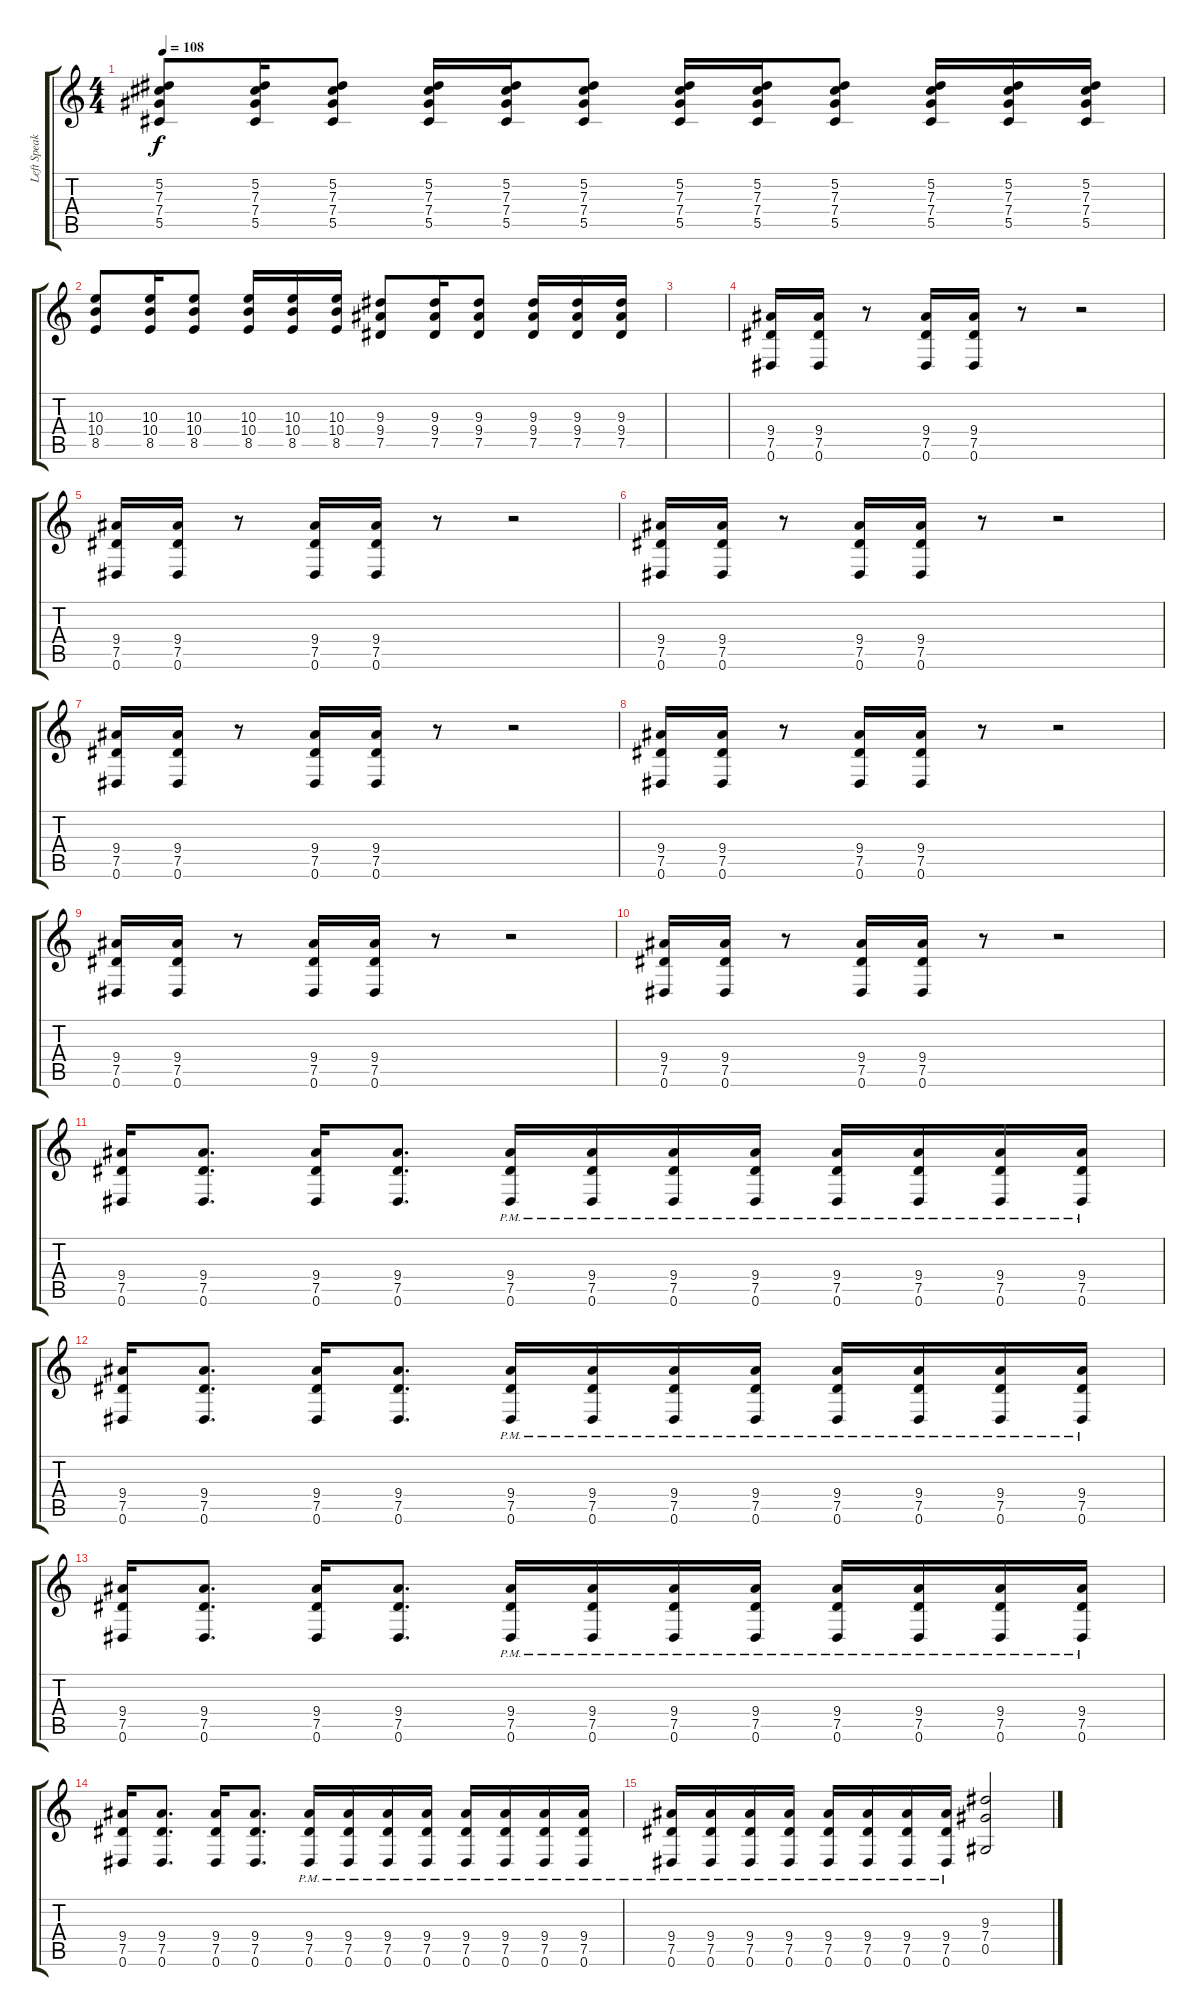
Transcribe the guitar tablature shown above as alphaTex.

\track ("Left Speaker 1" "Left Speak") {instrument distortionguitar}
\staff {score tabs}
\tuning (Eb4 Bb3 Gb3 Db3 Ab2 Eb2) {hide}
\ts (4 4)
\tempo 108
\clef g2
\ks c
(5.2 7.3 7.4 5.5).8{dy f} (5.2 7.3 7.4 5.5).16 (5.2 7.3 7.4 5.5).8 (5.2 7.3 7.4 5.5).16 (5.2 7.3 7.4 5.5).16 (5.2 7.3 7.4 5.5).8 (5.2 7.3 7.4 5.5).16 (5.2 7.3 7.4 5.5).16 (5.2 7.3 7.4 5.5).8 (5.2 7.3 7.4 5.5).16 (5.2 7.3 7.4 5.5).16 (5.2 7.3 7.4 5.5).16 |
(10.3 10.4 8.5).8 (10.3 10.4 8.5).16 (10.3 10.4 8.5).8 (10.3 10.4 8.5).16 (10.3 10.4 8.5).16 (10.3 10.4 8.5).16 (9.3 9.4 7.5).8 (9.3 9.4 7.5).16 (9.3 9.4 7.5).8 (9.3 9.4 7.5).16 (9.3 9.4 7.5).16 (9.3 9.4 7.5).16 |
|
(9.4 7.5 0.6).16 (9.4 7.5 0.6).16 r.8 (9.4 7.5 0.6).16 (9.4 7.5 0.6).16 r.8 r.2 |
(9.4 7.5 0.6).16 (9.4 7.5 0.6).16 r.8 (9.4 7.5 0.6).16 (9.4 7.5 0.6).16 r.8 r.2 |
(9.4 7.5 0.6).16 (9.4 7.5 0.6).16 r.8 (9.4 7.5 0.6).16 (9.4 7.5 0.6).16 r.8 r.2 |
(9.4 7.5 0.6).16 (9.4 7.5 0.6).16 r.8 (9.4 7.5 0.6).16 (9.4 7.5 0.6).16 r.8 r.2 |
(9.4 7.5 0.6).16 (9.4 7.5 0.6).16 r.8 (9.4 7.5 0.6).16 (9.4 7.5 0.6).16 r.8 r.2 |
(9.4 7.5 0.6).16 (9.4 7.5 0.6).16 r.8 (9.4 7.5 0.6).16 (9.4 7.5 0.6).16 r.8 r.2 |
(9.4 7.5 0.6).16 (9.4 7.5 0.6).16 r.8 (9.4 7.5 0.6).16 (9.4 7.5 0.6).16 r.8 r.2 |
(9.4 7.5 0.6).16 (9.4 7.5 0.6).8{d} (9.4 7.5 0.6).16 (9.4 7.5 0.6).8{d} (9.4{pm} 7.5{pm} 0.6{pm}).16 (9.4{pm} 7.5{pm} 0.6{pm}).16 (9.4{pm} 7.5{pm} 0.6{pm}).16 (9.4{pm} 7.5{pm} 0.6{pm}).16 (9.4{pm} 7.5{pm} 0.6{pm}).16 (9.4{pm} 7.5{pm} 0.6{pm}).16 (9.4{pm} 7.5{pm} 0.6{pm}).16 (9.4{pm} 7.5{pm} 0.6{pm}).16 |
(9.4 7.5 0.6).16 (9.4 7.5 0.6).8{d} (9.4 7.5 0.6).16 (9.4 7.5 0.6).8{d} (9.4{pm} 7.5{pm} 0.6{pm}).16 (9.4{pm} 7.5{pm} 0.6{pm}).16 (9.4{pm} 7.5{pm} 0.6{pm}).16 (9.4{pm} 7.5{pm} 0.6{pm}).16 (9.4{pm} 7.5{pm} 0.6{pm}).16 (9.4{pm} 7.5{pm} 0.6{pm}).16 (9.4{pm} 7.5{pm} 0.6{pm}).16 (9.4{pm} 7.5{pm} 0.6{pm}).16 |
(9.4 7.5 0.6).16 (9.4 7.5 0.6).8{d} (9.4 7.5 0.6).16 (9.4 7.5 0.6).8{d} (9.4{pm} 7.5{pm} 0.6{pm}).16 (9.4{pm} 7.5{pm} 0.6{pm}).16 (9.4{pm} 7.5{pm} 0.6{pm}).16 (9.4{pm} 7.5{pm} 0.6{pm}).16 (9.4{pm} 7.5{pm} 0.6{pm}).16 (9.4{pm} 7.5{pm} 0.6{pm}).16 (9.4{pm} 7.5{pm} 0.6{pm}).16 (9.4{pm} 7.5{pm} 0.6{pm}).16 |
(9.4 7.5 0.6).16 (9.4 7.5 0.6).8{d} (9.4 7.5 0.6).16 (9.4 7.5 0.6).8{d} (9.4{pm} 7.5{pm} 0.6{pm}).16 (9.4{pm} 7.5{pm} 0.6{pm}).16 (9.4{pm} 7.5{pm} 0.6{pm}).16 (9.4{pm} 7.5{pm} 0.6{pm}).16 (9.4{pm} 7.5{pm} 0.6{pm}).16 (9.4{pm} 7.5{pm} 0.6{pm}).16 (9.4{pm} 7.5{pm} 0.6{pm}).16 (9.4{pm} 7.5{pm} 0.6{pm}).16 |
(9.4{pm} 7.5{pm} 0.6{pm}).16 (9.4{pm} 7.5{pm} 0.6{pm}).16 (9.4{pm} 7.5{pm} 0.6{pm}).16 (9.4{pm} 7.5{pm} 0.6{pm}).16 (9.4{pm} 7.5{pm} 0.6{pm}).16 (9.4{pm} 7.5{pm} 0.6{pm}).16 (9.4{pm} 7.5{pm} 0.6{pm}).16 (9.4{pm} 7.5{pm} 0.6{pm}).16 (9.3 7.4 0.5).2
